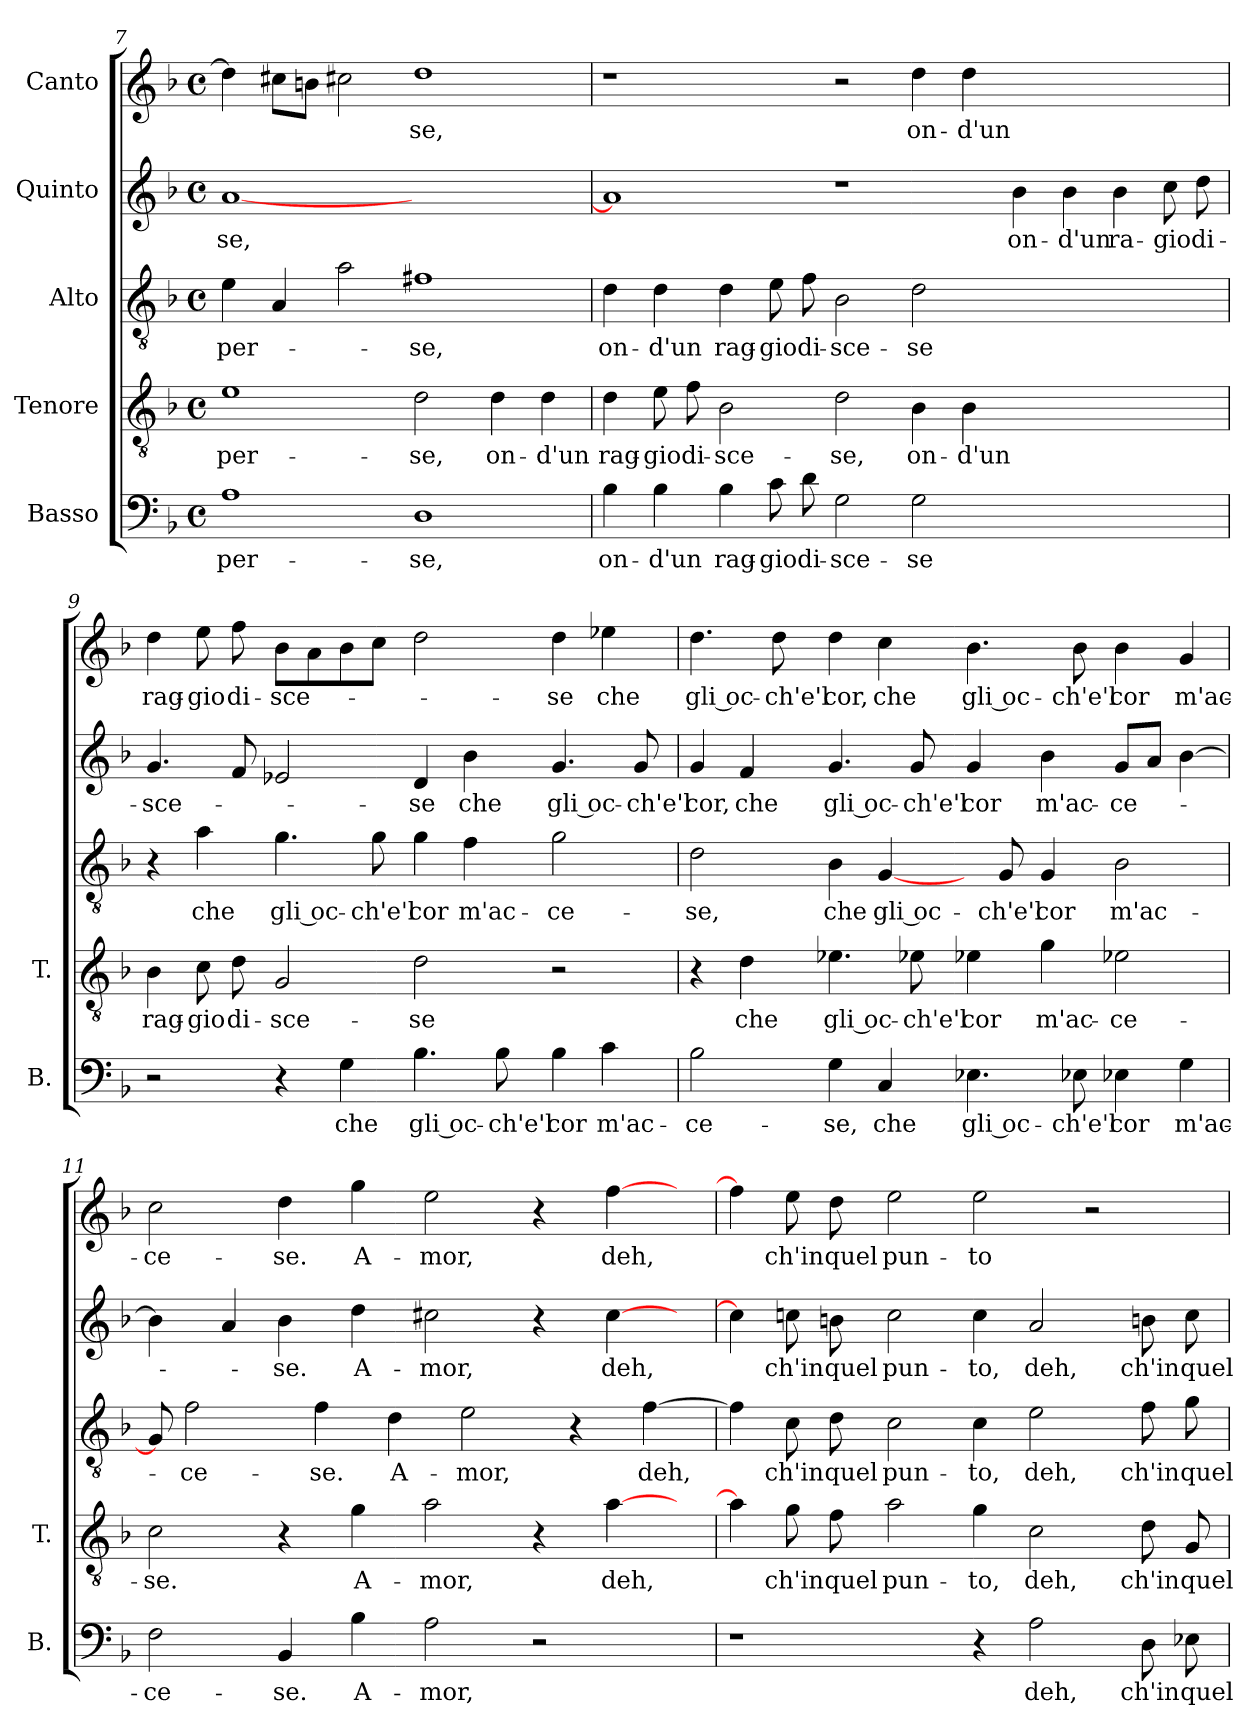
**kern	**text	**kern	**text	**kern	**text	**kern	**text	**kern	**text
*part5	*part5	*part4	*part4	*part3	*part3	*part2	*part2	*part1	*part1
*staff5	*staff5	*staff4	*staff4	*staff3	*staff3	*staff2	*staff2	*staff1	*staff1
*I"Basso	*	*I"Tenore	*	*I"Alto	*	*I"Quinto	*	*I"Canto	*
*I'B.	*	*I'T.	*	*	*	*	*	*	*
*clefF4	*	*clefGv2	*	*clefGv2	*	*clefG2	*	*clefG2	*
*k[b-]	*	*k[b-]	*	*k[b-]	*	*k[b-]	*	*k[b-]	*
*F:	*	*F:	*	*F:	*	*F:	*	*F:	*
*M4/4	*	*M4/4	*	*M4/4	*	*M4/4	*	*M4/4	*
*met(c)	*	*met(c)	*	*met(c)	*	*met(c)	*	*met(c)	*
=7	=7	=7	=7	=7	=7	=7	=7	=7	=7
1A\	-per-	1e\	-per-	4e\	-per-	[1a/	-se,	4dd\]	.
.	.	.	.	4A/	.	.	.	8cc#X\L	.
.	.	.	.	.	.	.	.	8bn\J	.
.	.	.	.	2a\	.	.	.	2cc#X\	.
1D\	-se,	2d\	-se,	1f#X\	-se,	1ryy	.	1dd\	-se,
.	.	4d\	on-	.	.	.	.	.	.
.	.	4d\	-d'un	.	.	.	.	.	.
=8	=8	=8	=8	=8	=8	=8	=8	=8	=8
4B-\	on-	4d\	rag-	4d\	on-	1a/]	.	1r	.
4B-\	-d'un	8e\	-gio	4d\	-d'un	.	.	.	.
.	.	8f\	di-	.	.	.	.	.	.
4B-\	rag-	2B-\	-sce-	4d\	rag-	.	.	.	.
8c\	-gio	.	.	8e\	-gio	.	.	.	.
8d\	di-	.	.	8f\	di-	.	.	.	.
2G\	-sce-	2d\	-se,	2B-\	-sce-	1r	.	2r	.
2G\	-se	4B-\	on-	2d\	-se	.	.	4dd\	on-
.	.	4B-\	-d'un	.	.	.	.	4dd\	-d'un
1ryy	.	1ryy	.	1ryy	.	4b-\	on-	1ryy	.
.	.	.	.	.	.	4b-\	-d'un	.	.
.	.	.	.	.	.	4b-\	ra-	.	.
.	.	.	.	.	.	8cc\	-gio	.	.
.	.	.	.	.	.	8dd\	di-	.	.
=9	=9	=9	=9	=9	=9	=9	=9	=9	=9
2r	.	4B-\	rag-	4r	.	4.g/	-sce-	4dd\	rag-
.	.	8c\	-gio	4a\	che	.	.	8ee\	-gio
.	.	8d\	di-	.	.	8f/	.	8ff\	di-
4r	.	2G/	-sce-	4.g\	gli oc-	2e-X/	.	8b-\L	-sce-
.	.	.	.	.	.	.	.	8a\	.
4G\	che	.	.	.	.	.	.	8b-\	.
.	.	.	.	8g\	-ch'e'l	.	.	8cc\J	.
4.B-\	gli oc-	2d\	-se	4g\	cor	4d/	-se	2dd\	.
.	.	.	.	4f\	m'ac-	4b-\	che	.	.
8B-\	-ch'e'l	.	.	.	.	.	.	.	.
4B-\	cor	2r	.	2g\	-ce-	4.g/	gli oc-	4dd\	-se
4c\	m'ac-	.	.	.	.	.	.	4ee-X\	che
.	.	.	.	.	.	8g/	-ch'e'l	.	.
=10	=10	=10	=10	=10	=10	=10	=10	=10	=10
2B-\	-ce-	4r	.	2d\	-se,	4g/	cor,	4.dd\	gli oc-
.	.	4d\	che	.	.	4f/	che	.	.
.	.	.	.	.	.	.	.	8dd\	-ch'e'l
4G\	-se,	4.e-X\	gli oc-	4B-\	che	4.g/	gli oc-	4dd\	cor,
4C/	che	.	.	[4G/	gli oc-	.	.	4cc\	che
.	.	8e-X\	-ch'e'l	.	.	8g/	-ch'e'l	.	.
4.E-X\	gli oc-	4e-X\	cor	8ryy	.	4g/	cor	4.b-\	gli oc-
.	.	.	.	8G/	-ch'e'l	.	.	.	.
.	.	4g\	m'ac-	4G/	cor	4b-\	m'ac-	.	.
8E-X\	-ch'e'l	.	.	.	.	.	.	8b-\	-ch'e'l
4E-X\	cor	2e-X\	-ce-	2B-\	m'ac-	8g/L	-ce-	4b-\	cor
.	.	.	.	.	.	8a/J	.	.	.
4G\	m'ac-	.	.	.	.	[4b-\	.	4g/	m'ac-
=11	=11	=11	=11	=11	=11	=11	=11	=11	=11
2F\	-ce-	2c\	-se.	8G/]	.	4b-\]	.	2cc\	-ce-
.	.	.	.	2f\	-ce-	.	.	.	.
.	.	.	.	.	.	4a/	.	.	.
4BB-/	-se.	4r	.	.	.	4b-\	-se.	4dd\	-se.
.	.	.	.	4f\	-se.	.	.	.	.
4B-\	A-	4g\	A-	.	.	4dd\	A-	4gg\	A-
.	.	.	.	4d\	A-	.	.	.	.
2A\	-mor,	2a\	-mor,	.	.	2cc#X\	-mor,	2ee\	-mor,
.	.	.	.	2e\	-mor,	.	.	.	.
2r	.	4r	.	.	.	4r	.	4r	.
.	.	.	.	4r	.	.	.	.	.
.	.	[4a\	deh,	.	.	[4cc#\	deh,	[4ff\	deh,
.	.	.	.	[4f\	deh,	.	.	.	.
8ryy	.	8ryy	.	.	.	8ryy	.	8ryy	.
=12	=12	=12	=12	=12	=12	=12	=12	=12	=12
1r	.	4a\]	.	4f\]	.	4cc#\]	.	4ff\]	.
.	.	8g\	ch'in	8c\	ch'in	8cc\	ch'in	8ee\	ch'in
.	.	8f\	quel	8d\	quel	8bn\	quel	8dd\	quel
.	.	2a\	pun-	2c\	pun-	2cc\	pun-	2ee\	pun-
4r	.	4g\	-to,	4c\	-to,	4cc\	-to,	2ee\	-to
2A\	deh,	2c\	deh,	2e\	deh,	2a/	deh,	.	.
.	.	.	.	.	.	.	.	2r	.
8D\	ch'in	8d\	ch'in	8f\	ch'in	8bn\	ch'in	.	.
8E-X\	quel	8G/	quel	8g\	quel	8cc\	quel	.	.
=	=	=	=	=	=	=	=	=	=
*-	*-	*-	*-	*-	*-	*-	*-	*-	*-
